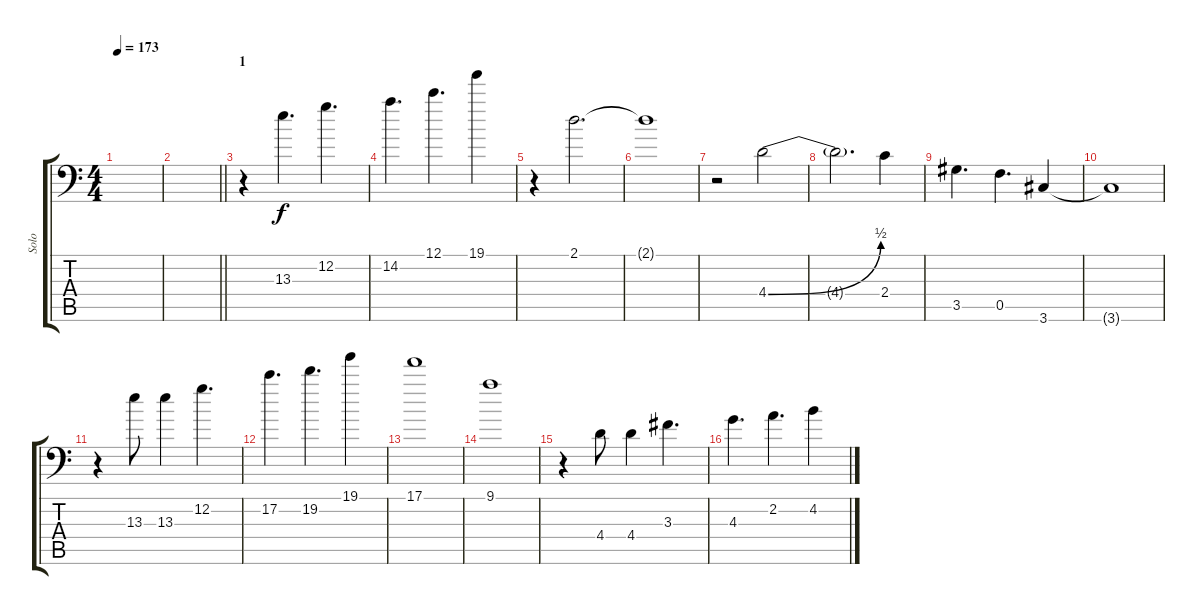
\track ("Solo" "Solo") {instrument distortionguitar}
\staff {score tabs}
\tuning (C4 G3 Eb3 Bb2 F2 Bb1) {hide}
\ts (4 4)
\tempo 173
\clef f4
\ks c
|
\barLineRight lightlight
|
\section ("" "1")
r.4 13.3.4{d} 12.2.4{d} |
14.2.4{d} 12.1.4{d} 19.1.4 |
r.4 2.1.2{d} |
2.1{t}.1 |
r.2 4.4{be (bend 0 0 60 2)}.2 |
4.4{t}.2{d} 2.4.4 |
3.5.4{d} 0.5.4{d} 3.6.4 |
3.6{t}.1 |
r.4 13.3.8 13.3.4 12.2.4{d} |
17.2.4{d} 19.2.4{d} 19.1.4 |
17.1.1 |
9.1.1 |
r.4 4.4.8 4.4.4 3.3.4{d} |
4.3.4{d} 2.2.4{d} 4.2.4
